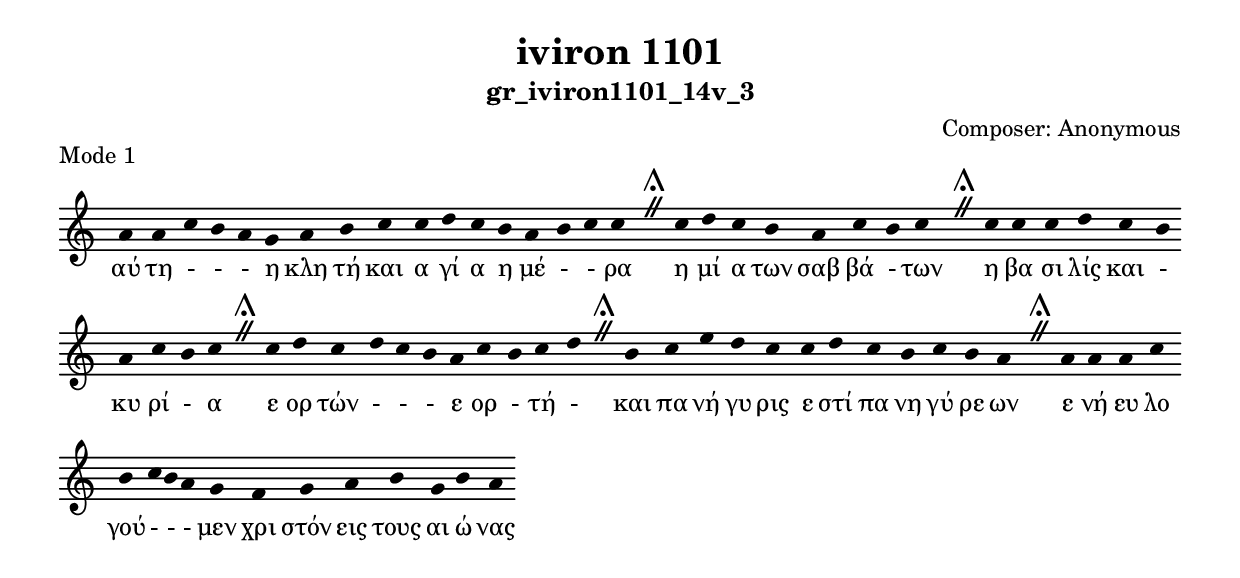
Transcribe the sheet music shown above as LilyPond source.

\include "gregorian.ly"

	\header {
 	  title = "iviron 1101"
	  subtitle = "gr_iviron1101_14v_3"
	  composer = "Composer: Αnonymous"
	  piece = "Mode 1"
	}

	chant = {
	  a'4 a'4 c''4 b'4 a'4 g'4 a'4 b'4 c''4 c''4 d''4 c''4 b'4 a'4 b'4 c''4 c''4 \divisioMaior
 c''4 d''4 c''4 b'4 a'4 c''4 b'4 c''4 \divisioMaior
 c''4 c''4 c''4 d''4 c''4 b'4 a'4 c''4 b'4 c''4 \divisioMaior
 c''4 d''4 c''4 d''4 c''4 b'4 a'4 c''4 b'4 c''4 d''4 \divisioMaior
 b'4 c''4 e''4 d''4 c''4 c''4 d''4 c''4 b'4 c''4 b'4 a'4 \divisioMaior
 a'4 a'4 a'4 c''4 b'4 c''4 b'4 a'4 g'4 f'4 g'4 a'4 b'4 g'4 b'4 a'4\finalis
	}

	verba = \lyricmode {αύ τη -  -  - η κλη τή και α γί α η μέ -  - ρα 
η μί α των σαβ βά - των 
η βα σι λίς και - κυ ρί - α 
ε ορ τών -  -  - ε ορ - τή - 
και πα νή γυ ρις ε στί πα νη γύ ρε ων 
ε νή ευ λο γού -  -  - μεν χρι στόν εις τους αι ώ νας 
	}


	\score {
	  \new Staff <<
	  \new Voice = "melody" \chant
	  \new Lyrics = "one" \lyricsto melody \verba
	  >>
	  \layout {
	    \context {
	      \Staff
	      \remove "Time_signature_engraver"
	      \remove "Bar_engraver"
	    }
	    \context {
	      \Voice
	      \remove "Stem_engraver"
	    }
	  }
	}